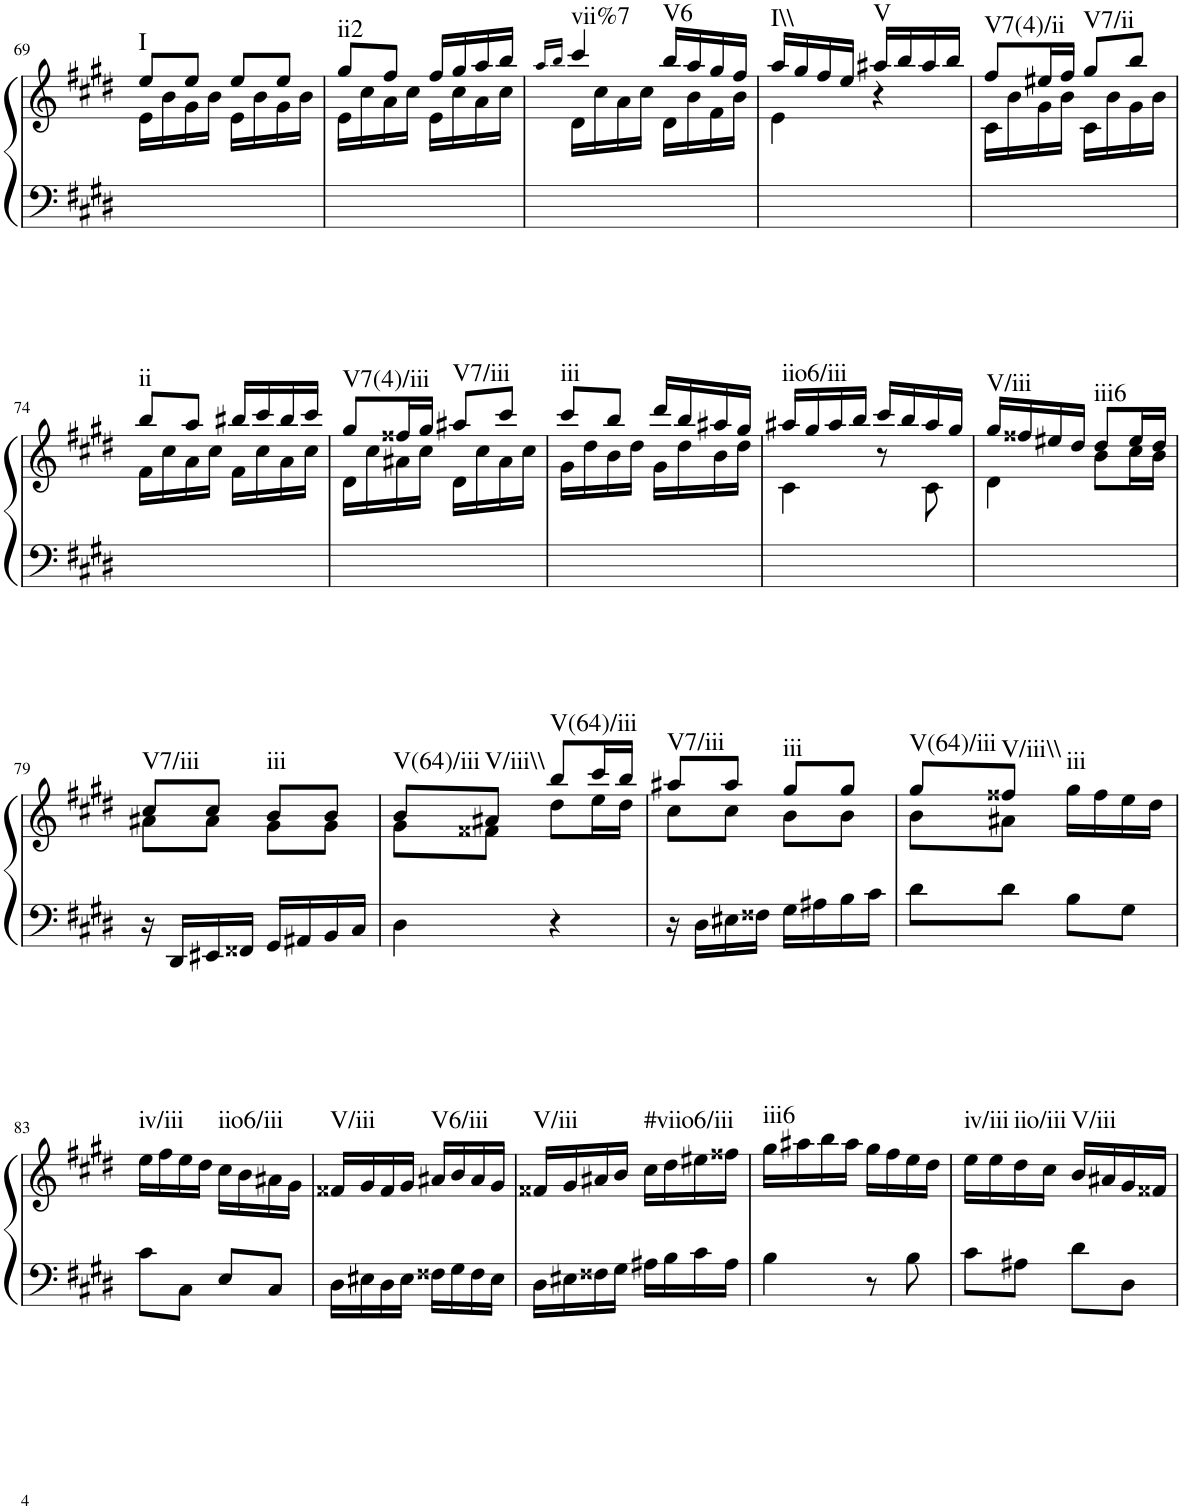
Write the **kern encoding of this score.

**kern	**kern	**harte
*part1	*part1	*part1
*staff2	*staff1	*
*I"Piano	*	*
*I'Pno.	*	*
!!LO:PB:g=z
*clefF4	*clefG2	*
*k[f#c#g#d#]	*k[f#c#g#d#]	*
*M2/4	*M2/4	*
=69	=69	=69
*	*^	*
!	!	!	!LO:H:kt=I
2ryy	8ee/L	16e\LL	N
.	.	16b\	.
.	8ee/J	16g#\	.
.	.	16b\JJ	.
.	8ee/L	16e\LL	.
.	.	16b\	.
.	8ee/J	16g#\	.
.	.	16b\JJ	.
=70	=70	=70	=70
!	!	!	!LO:H:kt=ii2
2ryy	8gg#/L	16e\LL	N
.	.	16cc#\	.
.	8ff#/J	16a\	.
.	.	16cc#\JJ	.
.	16ff#/LL	16e\LL	.
.	16gg#/	16cc#\	.
.	16aa/	16a\	.
.	16bb/JJ	16cc#\JJ	.
=71	=71	=71	=71
.	16qaa/LL	.	.
.	16qbb/JJ	.	.
!	!	!	!LO:H:kt=vii%7
2ryy	4ccc#/	16d#\LL	N
.	.	16cc#\	.
.	.	16a\	.
.	.	16cc#\JJ	.
!	!	!	!LO:H:kt=V6
.	16bb/LL	16d#\LL	N
.	16aa/	16b\	.
.	16gg#/	16f#\	.
.	16ff#/JJ	16b\JJ	.
=72	=72	=72	=72
!	!	!	!LO:H:kt=I\\
4ryy	16aa/LL	4e\	N
.	16gg#/	.	.
.	16ff#/	.	.
.	16ee/JJ	.	.
!	!	!	!LO:H:kt=V
4r	16aa#X/LL	4ryy	N
.	16bb/	.	.
.	16aa#/	.	.
.	16bb/JJ	.	.
=73	=73	=73	=73
!	!	!	!LO:H:kt=V7(4)/ii
2ryy	8ff#/L	16c#\LL	N
.	.	16b\	.
.	16ee#X/L	16g#\	.
.	16ff#/JJ	16b\JJ	.
!	!	!	!LO:H:kt=V7/ii
.	8gg#/L	16c#\LL	N
.	.	16b\	.
.	8bb/J	16g#\	.
.	.	16b\JJ	.
!!LO:LB:g=z	!!
=74	=74	=74	=74
!	!	!	!LO:H:kt=ii
2ryy	8bb/L	16f#\LL	N
.	.	16cc#\	.
.	8aa/J	16a\	.
.	.	16cc#\JJ	.
.	16bb#X/LL	16f#\LL	.
.	16ccc#/	16cc#\	.
.	16bb#/	16a\	.
.	16ccc#/JJ	16cc#\JJ	.
=75	=75	=75	=75
!	!	!	!LO:H:kt=V7(4)/iii
2ryy	8gg#/L	16d#\LL	N
.	.	16cc#\	.
.	16ff##X/L	16a#X\	.
.	16gg#/JJ	16cc#\JJ	.
!	!	!	!LO:H:kt=V7/iii
.	8aa#X/L	16d#\LL	N
.	.	16cc#\	.
.	8ccc#/J	16a#\	.
.	.	16cc#\JJ	.
=76	=76	=76	=76
!	!	!	!LO:H:kt=iii
2ryy	8ccc#/L	16g#\LL	N
.	.	16dd#\	.
.	8bb/J	16b\	.
.	.	16dd#\JJ	.
.	16ddd#/LL	16g#\LL	.
.	16bb/	16dd#\	.
.	16aa#X/	16b\	.
.	16gg#/JJ	16dd#\JJ	.
=77	=77	=77	=77
!	!	!	!LO:H:kt=iio6/iii
4ryy	16aa#X/LL	4c#\	N
.	16gg#/	.	.
.	16aa#/	.	.
.	16bb/JJ	.	.
8r	16ccc#/LL	8ryy	.
.	16bb/	.	.
8ryy	16aa#/	8c#\	.
.	16gg#/JJ	.	.
=78	=78	=78	=78
!	!	!	!LO:H:kt=V/iii
2ryy	16gg#/LL	4d#\	N
.	16ff##X/	.	.
.	16ee#X/	.	.
.	16dd#/JJ	.	.
!	!	!	!LO:H:kt=iii6
.	8dd#/L	8b\L	N
.	16ee#/L	16cc#\L	.
.	16dd#/JJ	16b\JJ	.
!!LO:LB:g=z	!!
=79	=79	=79	=79
!	!	!	!LO:H:kt=V7/iii
16r	8cc#/L	8a#X\L	N
16DD#/LL	.	.	.
16EE#X/	8cc#/J	8a#\J	.
16FF##X/JJ	.	.	.
!	!	!	!LO:H:kt=iii
16GG#/LL	8b/L	8g#\L	N
16AA#X/	.	.	.
16BB/	8b/J	8g#\J	.
16C#/JJ	.	.	.
=80	=80	=80	=80
!	!	!	!LO:H:kt=V(64)/iii
4D#\	8b/L	8g#\L	N
!	!	!	!LO:H:kt=V/iii\\
.	8a#X/J	8f##X\J	N
!	!	!	!LO:H:kt=V(64)/iii
4r	8bb/L	8dd#\L	N
.	16ccc#/L	16ee\L	.
.	16bb/JJ	16dd#\JJ	.
=81	=81	=81	=81
!	!	!	!LO:H:kt=V7/iii
16r	8cc#\L	8aa#X/L	N
16D#\LL	.	.	.
16E#X\	8cc#\J	8aa#/J	.
16F##X\JJ	.	.	.
!	!	!	!LO:H:kt=iii
16G#\LL	8b\L	8gg#/L	N
16A#X\	.	.	.
16B\	8b\J	8gg#/J	.
16c#\JJ	.	.	.
=82	=82	=82	=82
!	!	!	!LO:H:kt=V(64)/iii
8d#\L	8gg#/L	8b\L	N
!	!	!	!LO:H:kt=V/iii\\
8d#\J	8ff##X/J	8a#X\J	N
!	!	!	!LO:H:kt=iii
8B\L	16gg#\LL	4ryy	N
.	16ff##\	.	.
8G#\J	16ee\	.	.
.	16dd#\JJ	.	.
*	*v	*v	*
!!LO:LB:g=z
=83	=83	=83
!	!	!LO:H:kt=iv/iii
8c#\L	16ee\LL	N
.	16ff#\	.
8C#\J	16ee\	.
.	16dd#\JJ	.
!	!	!LO:H:kt=iio6/iii
8E/L	16cc#\LL	N
.	16b\	.
8C#/J	16a#X\	.
.	16g#\JJ	.
=84	=84	=84
!	!	!LO:H:kt=V/iii
16D#\LL	16f##X/LL	N
16E#X\	16g#/	.
16D#\	16f##/	.
16E#\JJ	16g#/JJ	.
!	!	!LO:H:kt=V6/iii
16F##X\LL	16a#X/LL	N
16G#\	16b/	.
16F##\	16a#/	.
16E#\JJ	16g#/JJ	.
=85	=85	=85
!	!	!LO:H:kt=V/iii
16D#\LL	16f##X/LL	N
16E#X\	16g#/	.
16F##X\	16a#X/	.
16G#\JJ	16b/JJ	.
!	!	!LO:H:kt=#viio6/iii
16A#X\LL	16cc#\LL	N
16B\	16dd#\	.
16c#\	16ee#X\	.
16A#\JJ	16ff##X\JJ	.
=86	=86	=86
!	!	!LO:H:kt=iii6
4B\	16gg#\LL	N
.	16aa#X\	.
.	16bb\	.
.	16aa#\JJ	.
8r	16gg#\LL	.
.	16ff#\	.
8B\	16ee\	.
.	16dd#\JJ	.
=87	=87	=87
!	!	!LO:H:kt=iv/iii
8c#\L	16ee\LL	N
.	16ee\	.
!	!	!LO:H:kt=iio/iii
8A#X\J	16dd#\	N
.	16cc#\JJ	.
!	!	!LO:H:kt=V/iii
8d#\L	16b/LL	N
.	16a#X/	.
8D#\J	16g#/	.
.	16f##X/JJ	.
=	=	=
*-	*-	*-
